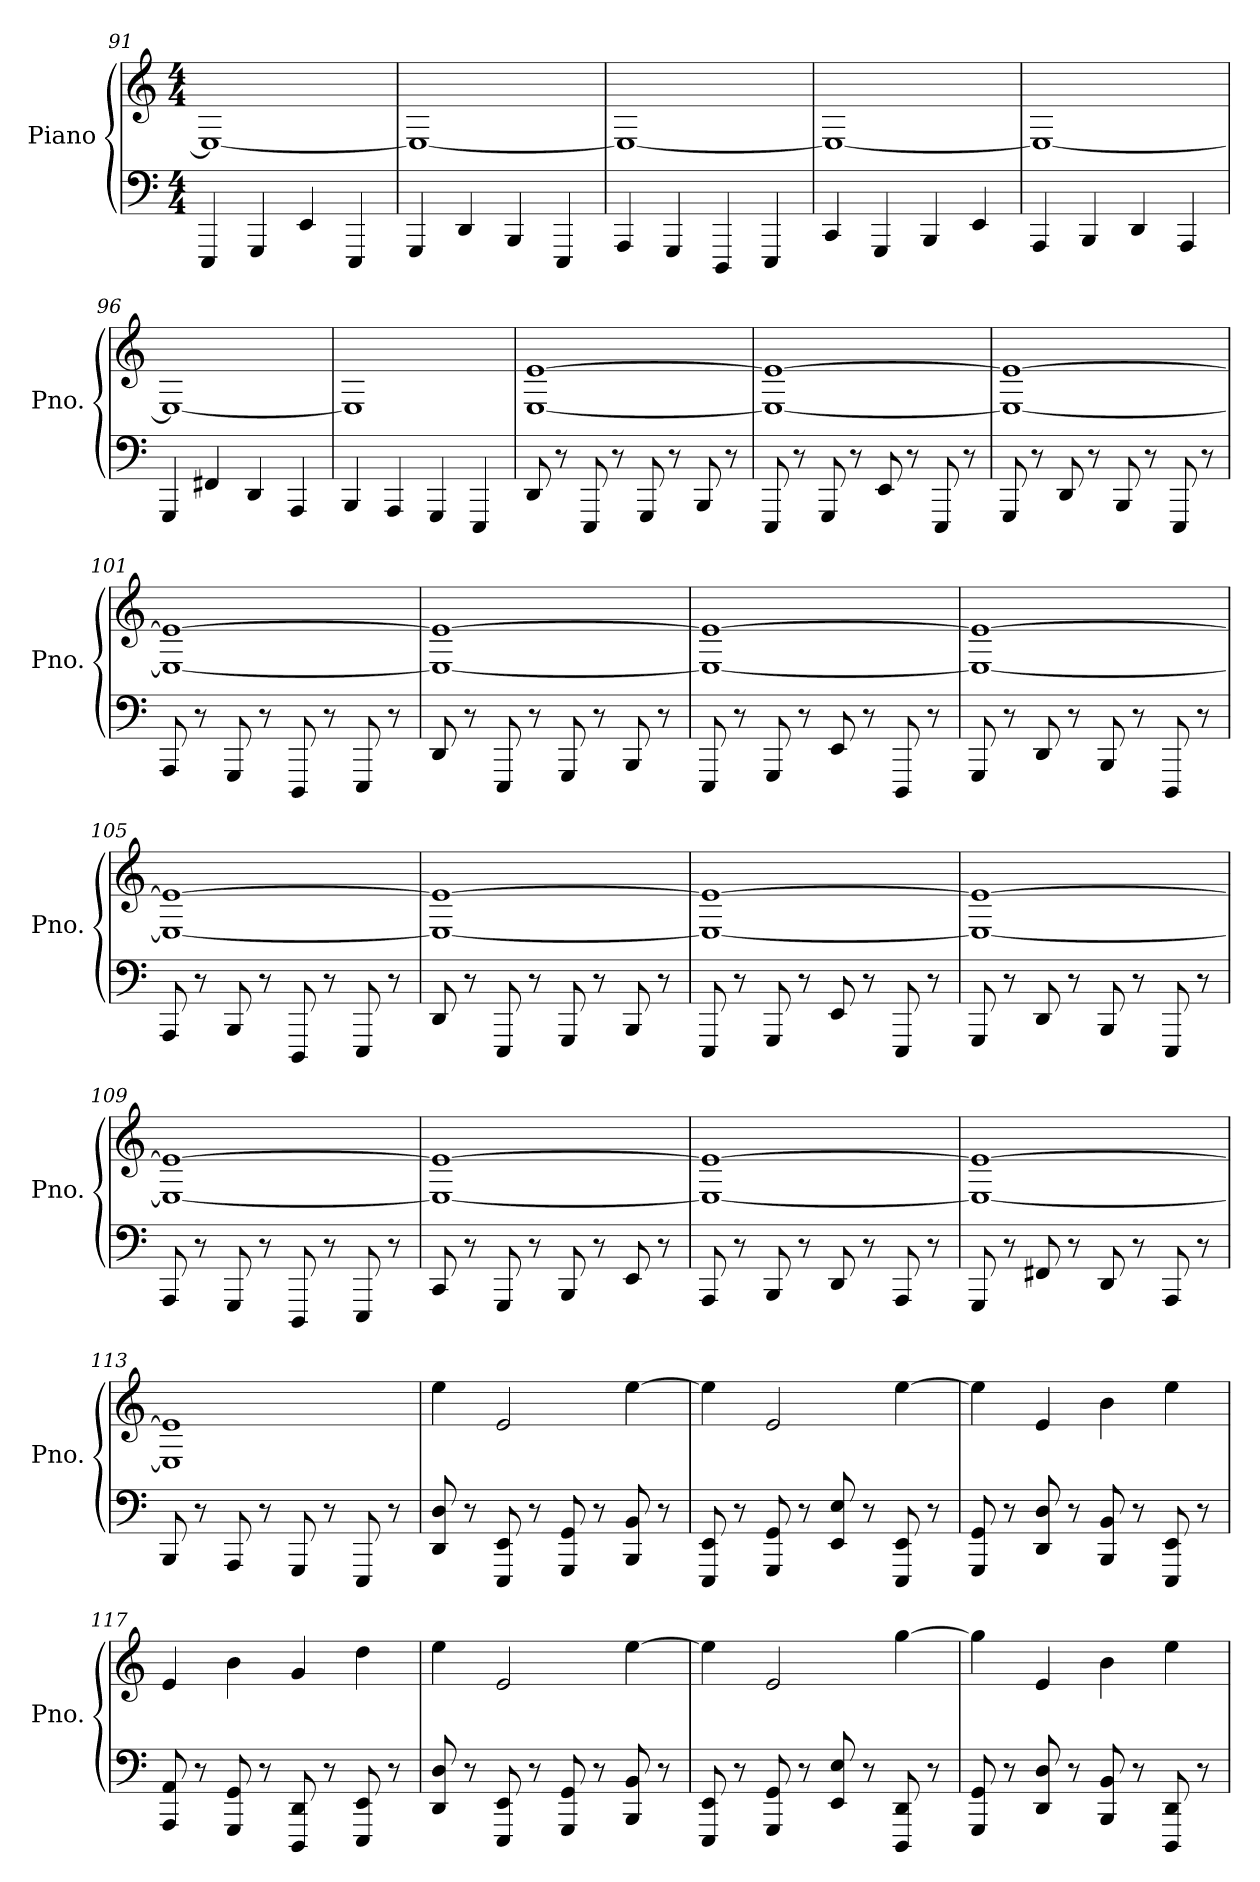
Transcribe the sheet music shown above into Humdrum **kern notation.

**kern	**kern
*part1	*part1
*staff2	*staff1
*I"Piano	*
*I'Pno.	*
*clefF4	*clefG2
*k[]	*k[]
*M4/4	*M4/4
=91	=91
4EEE/	1E_
4GGG/	.
4EE/	.
4EEE/	.
=92	=92
4GGG/	1E_
4DD/	.
4BBB/	.
4EEE/	.
=93	=93
4AAA/	1E_
4GGG/	.
4DDD/	.
4EEE/	.
=94	=94
4CC/	1E_
4GGG/	.
4BBB/	.
4EE/	.
=95	=95
4AAA/	1E_
4BBB/	.
4DD/	.
4AAA/	.
!!LO:LB:g=z
=96	=96
4GGG/	1E_
4FF#X/	.
4DD/	.
4AAA/	.
=97	=97
4BBB/	1E]
4AAA/	.
4GGG/	.
4EEE/	.
=98	=98
8DD/	[1E [1e
8r	.
8EEE/	.
8r	.
8GGG/	.
8r	.
8BBB/	.
8r	.
=99	=99
8EEE/	1E_ 1e_
8r	.
8GGG/	.
8r	.
8EE/	.
8r	.
8EEE/	.
8r	.
=100	=100
8GGG/	1E_ 1e_
8r	.
8DD/	.
8r	.
8BBB/	.
8r	.
8EEE/	.
8r	.
!!LO:LB:g=z
=101	=101
8AAA/	1E_ 1e_
8r	.
8GGG/	.
8r	.
8DDD/	.
8r	.
8EEE/	.
8r	.
=102	=102
8DD/	1E_ 1e_
8r	.
8EEE/	.
8r	.
8GGG/	.
8r	.
8BBB/	.
8r	.
=103	=103
8EEE/	1E_ 1e_
8r	.
8GGG/	.
8r	.
8EE/	.
8r	.
8DDD/	.
8r	.
=104	=104
8GGG/	1E_ 1e_
8r	.
8DD/	.
8r	.
8BBB/	.
8r	.
8DDD/	.
8r	.
!!LO:PB:g=z
=105	=105
8AAA/	1E_ 1e_
8r	.
8BBB/	.
8r	.
8DDD/	.
8r	.
8EEE/	.
8r	.
=106	=106
8DD/	1E_ 1e_
8r	.
8EEE/	.
8r	.
8GGG/	.
8r	.
8BBB/	.
8r	.
=107	=107
8EEE/	1E_ 1e_
8r	.
8GGG/	.
8r	.
8EE/	.
8r	.
8EEE/	.
8r	.
=108	=108
8GGG/	1E_ 1e_
8r	.
8DD/	.
8r	.
8BBB/	.
8r	.
8EEE/	.
8r	.
!!LO:LB:g=z
=109	=109
8AAA/	1E_ 1e_
8r	.
8GGG/	.
8r	.
8DDD/	.
8r	.
8EEE/	.
8r	.
=110	=110
8CC/	1E_ 1e_
8r	.
8GGG/	.
8r	.
8BBB/	.
8r	.
8EE/	.
8r	.
=111	=111
8AAA/	1E_ 1e_
8r	.
8BBB/	.
8r	.
8DD/	.
8r	.
8AAA/	.
8r	.
=112	=112
8GGG/	1E_ 1e_
8r	.
8FF#X/	.
8r	.
8DD/	.
8r	.
8AAA/	.
8r	.
!!LO:LB:g=z
=113	=113
8BBB/	1E] 1e]
8r	.
8AAA/	.
8r	.
8GGG/	.
8r	.
8EEE/	.
8r	.
=114	=114
8DD/ 8D/	4ee\
8r	.
8EEE/ 8EE/	2e/
8r	.
8GGG/ 8GG/	.
8r	.
8BBB/ 8BB/	[4ee\
8r	.
=115	=115
8EEE/ 8EE/	4ee\]
8r	.
8GGG/ 8GG/	2e/
8r	.
8EE/ 8E/	.
8r	.
8EEE/ 8EE/	[4ee\
8r	.
=116	=116
8GGG/ 8GG/	4ee\]
8r	.
8DD/ 8D/	4e/
8r	.
8BBB/ 8BB/	4b\
8r	.
8EEE/ 8EE/	4ee\
8r	.
!!LO:LB:g=z
=117	=117
8AAA/ 8AA/	4e/
8r	.
8GGG/ 8GG/	4b\
8r	.
8DDD/ 8DD/	4g/
8r	.
8EEE/ 8EE/	4dd\
8r	.
=118	=118
8DD/ 8D/	4ee\
8r	.
8EEE/ 8EE/	2e/
8r	.
8GGG/ 8GG/	.
8r	.
8BBB/ 8BB/	[4ee\
8r	.
=119	=119
8EEE/ 8EE/	4ee\]
8r	.
8GGG/ 8GG/	2e/
8r	.
8EE/ 8E/	.
8r	.
8DDD/ 8DD/	[4gg\
8r	.
=120	=120
8GGG/ 8GG/	4gg\]
8r	.
8DD/ 8D/	4e/
8r	.
8BBB/ 8BB/	4b\
8r	.
8DDD/ 8DD/	4ee\
8r	.
=	=
*-	*-
